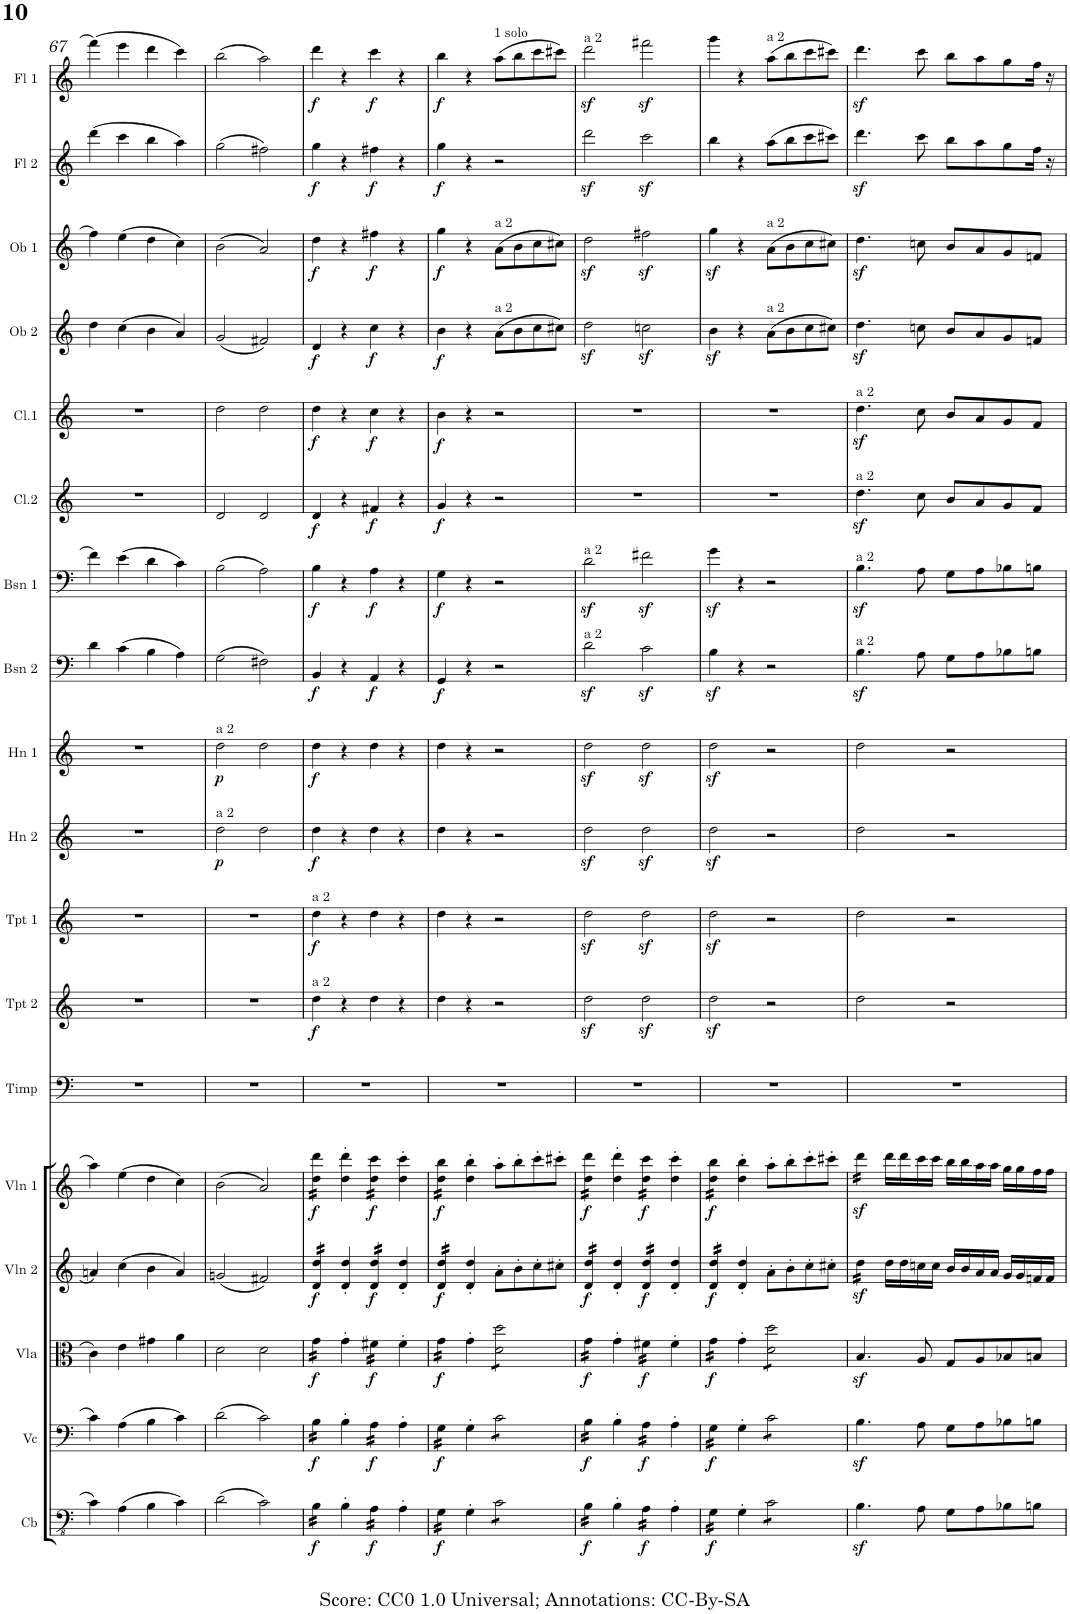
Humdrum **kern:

**kern	**dynam	**kern	**dynam	**kern	**dynam	**kern	**dynam	**kern	**dynam	**kern	**kern	**dynam	**kern	**dynam	**kern	**dynam	**kern	**dynam	**kern	**dynam	**kern	**dynam	**kern	**dynam	**kern	**dynam	**kern	**dynam	**kern	**dynam	**kern	**dynam	**kern	**dynam
*part18	*part18	*part17	*part17	*part16	*part16	*part15	*part15	*part14	*part14	*part13	*part12	*part12	*part11	*part11	*part10	*part10	*part9	*part9	*part8	*part8	*part7	*part7	*part6	*part6	*part5	*part5	*part4	*part4	*part3	*part3	*part2	*part2	*part1	*part1
*staff18	*staff18	*staff17	*staff17	*staff16	*staff16	*staff15	*staff15	*staff14	*staff14	*staff13	*staff12	*staff12	*staff11	*staff11	*staff10	*staff10	*staff9	*staff9	*staff8	*staff8	*staff7	*staff7	*staff6	*staff6	*staff5	*staff5	*staff4	*staff4	*staff3	*staff3	*staff2	*staff2	*staff1	*staff1
*I"Contrabass	*	*I"Violoncello	*	*I"Viola	*	*I"Violin 2	*	*I"Violin 1	*	*I"Timpani	*I"C Trumpet 2	*	*I"C Trumpet 1	*	*I"C Horn 2	*	*I"C Horn 1	*	*I"Bassoon 2	*	*I"Bassoon 1	*	*I"C Clarinet 2	*	*I"C Clarinet 1	*	*I"Oboe 2	*	*I"Oboe 1	*	*I"Flute 2	*	*I"Flute 1	*
*I'Cb	*	*I'Vc	*	*I'Vla	*	*I'Vln 2	*	*I'Vln 1	*	*I'Timp	*I'Tpt 2	*	*I'Tpt 1	*	*I'Hn 2	*	*I'Hn 1	*	*I'Bsn 2	*	*I'Bsn 1	*	*I'Cl.2	*	*I'Cl.1	*	*I'Ob 2	*	*I'Ob 1	*	*I'Fl 2	*	*I'Fl 1	*
!!LO:PB:g=z
*clefFv4	*	*clefF4	*	*clefC3	*	*clefG2	*	*clefG2	*	*clefF4	*clefG2	*	*clefG2	*	*clefG2	*	*clefG2	*	*clefF4	*	*clefF4	*	*clefG2	*	*clefG2	*	*clefG2	*	*clefG2	*	*clefG2	*	*clefG2	*
*	*	*	*	*	*	*	*	*	*	*	*	*	*	*	*Trd7c12	*	*Trd7c12	*	*	*	*	*	*Trd1c2	*	*Trd1c2	*	*	*	*	*	*	*	*	*
*k[]	*	*k[]	*	*k[]	*	*k[]	*	*k[]	*	*k[]	*k[]	*	*k[]	*	*k[]	*	*k[]	*	*k[]	*	*k[]	*	*k[]	*	*k[]	*	*k[]	*	*k[]	*	*k[]	*	*k[]	*
*M2/2	*	*M2/2	*	*M2/2	*	*M2/2	*	*M2/2	*	*M2/2	*M2/2	*	*M2/2	*	*M2/2	*	*M2/2	*	*M2/2	*	*M2/2	*	*M2/2	*	*M2/2	*	*M2/2	*	*M2/2	*	*M2/2	*	*M2/2	*
*met(c|)	*	*met(c|)	*	*met(c|)	*	*met(c|)	*	*met(c|)	*	*met(c|)	*met(c|)	*	*met(c|)	*	*met(c|)	*	*met(c|)	*	*met(c|)	*	*met(c|)	*	*met(c|)	*	*met(c|)	*	*met(c|)	*	*met(c|)	*	*met(c|)	*	*met(c|)	*
=67	=67	=67	=67	=67	=67	=67	=67	=67	=67	=67	=67	=67	=67	=67	=67	=67	=67	=67	=67	=67	=67	=67	=67	=67	=67	=67	=67	=67	=67	=67	=67	=67	=67	=67
4C\	.	4c\	.	4c\	.	4an/	.	4aa\	.	1r	1r	.	1r	.	1r	.	1r	.	4d\	.	4f\]	.	1r	.	1r	.	4dd\	.	4ff\]	.	(4ddd\	.	(4fff\]	.
(4AA\	.	(4A\	.	4e\	.	(4cc\	.	(4ee\	.	.	.	.	.	.	.	.	.	.	(4c\	.	(4e\	.	.	.	.	.	(4cc\	.	(4ee\	.	4ccc\	.	4eee\	.
4BB\	.	4B\	.	4g#X\	.	4b\	.	4dd\	.	.	.	.	.	.	.	.	.	.	4B\	.	4d\	.	.	.	.	.	4b\	.	4dd\	.	4bb\	.	4ddd\	.
4C\)	.	4c\)	.	4a\	.	4a/)	.	4cc\)	.	.	.	.	.	.	.	.	.	.	4A\)	.	4c\)	.	.	.	.	.	4a/)	.	4cc\)	.	4aa\)	.	4ccc\)	.
=68	=68	=68	=68	=68	=68	=68	=68	=68	=68	=68	=68	=68	=68	=68	=68	=68	=68	=68	=68	=68	=68	=68	=68	=68	=68	=68	=68	=68	=68	=68	=68	=68	=68	=68
!	!	!	!	!	!	!	!	!	!	!	!	!	!	!	!	!	!LO:TX:a:t=a 2	!	!	!	!	!	!	!	!	!	!	!	!	!	!	!	!	!
!	!	!	!	!	!	!	!	!	!	!	!	!	!	!	!LO:TX:a:t=a 2	!	!	!	!	!	!	!	!	!	!	!	!	!	!	!	!	!	!	!
!	!	!	!	!	!	!	!	!	!	!	!	!	!	!	!	!LO:DY:b	!	!LO:DY:b	!	!	!	!	!	!	!	!	!	!	!	!	!	!	!	!
(2D\	.	(2d\	.	2d\	.	(2gn/	.	(2b\	.	1r	1r	.	1r	.	2dd\	p	2dd\	p	(2G\	.	(2B\	.	2d/	.	2dd\	.	(2g/	.	(2b\	.	(2gg\	.	(2bb\	.
2C\)	.	2c\)	.	2d\	.	2f#X/)	.	2a/)	.	.	.	.	.	.	2dd\	.	2dd\	.	2F#X\)	.	2A\)	.	2d/	.	2dd\	.	2f#X/)	.	2a/)	.	2ff#X\)	.	2aa\)	.
=69	=69	=69	=69	=69	=69	=69	=69	=69	=69	=69	=69	=69	=69	=69	=69	=69	=69	=69	=69	=69	=69	=69	=69	=69	=69	=69	=69	=69	=69	=69	=69	=69	=69	=69
!	!	!	!	!	!	!	!	!	!	!	!	!	!LO:TX:a:t=a 2	!	!	!	!	!	!	!	!	!	!	!	!	!	!	!	!	!	!	!	!	!
!	!	!	!	!	!	!	!	!	!	!	!LO:TX:a:t=a 2	!	!	!	!	!	!	!	!	!	!	!	!	!	!	!	!	!	!	!	!	!	!	!
!	!LO:DY:b	!	!LO:DY:b	!	!LO:DY:b	!	!LO:DY:b	!	!LO:DY:b	!	!	!LO:DY:b	!	!LO:DY:b	!	!LO:DY:b	!	!LO:DY:b	!	!LO:DY:b	!	!LO:DY:b	!	!LO:DY:b	!	!LO:DY:b	!	!LO:DY:b	!	!LO:DY:b	!	!LO:DY:b	!	!LO:DY:b
*tremolo	*	*	*	*	*	*	*	*	*	*	*	*	*	*	*	*	*	*	*	*	*	*	*	*	*	*	*	*	*	*	*	*	*	*
*	*	*tremolo	*	*	*	*	*	*	*	*	*	*	*	*	*	*	*	*	*	*	*	*	*	*	*	*	*	*	*	*	*	*	*	*
*	*	*	*	*tremolo	*	*	*	*	*	*	*	*	*	*	*	*	*	*	*	*	*	*	*	*	*	*	*	*	*	*	*	*	*	*
*	*	*	*	*	*	*tremolo	*	*	*	*	*	*	*	*	*	*	*	*	*	*	*	*	*	*	*	*	*	*	*	*	*	*	*	*
*	*	*	*	*	*	*	*	*tremolo	*	*	*	*	*	*	*	*	*	*	*	*	*	*	*	*	*	*	*	*	*	*	*	*	*	*
16BB\LL	f	16B\LL	f	16g\LL	f	16d/ 16dd/LL	f	16dd\ 16ddd\LL	f	1r	4dd\	f	4dd\	f	4dd\	f	4dd\	f	4BB/	f	4B\	f	4d/	f	4dd\	f	4d/	f	4dd\	f	4gg\	f	4ddd\	f
16BB\	.	16B\	.	16g\	.	16d/ 16dd/	.	16dd\ 16ddd\	.	.	.	.	.	.	.	.	.	.	.	.	.	.	.	.	.	.	.	.	.	.	.	.	.	.
16BB\	.	16B\	.	16g\	.	16d/ 16dd/	.	16dd\ 16ddd\	.	.	.	.	.	.	.	.	.	.	.	.	.	.	.	.	.	.	.	.	.	.	.	.	.	.
16BB\JJ	.	16B\JJ	.	16g\JJ	.	16d/ 16dd/JJ	.	16dd\ 16ddd\JJ	.	.	.	.	.	.	.	.	.	.	.	.	.	.	.	.	.	.	.	.	.	.	.	.	.	.
*	*	*	*	*	*	*	*	*Xtremolo	*	*	*	*	*	*	*	*	*	*	*	*	*	*	*	*	*	*	*	*	*	*	*	*	*	*
*	*	*	*	*	*	*Xtremolo	*	*	*	*	*	*	*	*	*	*	*	*	*	*	*	*	*	*	*	*	*	*	*	*	*	*	*	*
*	*	*	*	*Xtremolo	*	*	*	*	*	*	*	*	*	*	*	*	*	*	*	*	*	*	*	*	*	*	*	*	*	*	*	*	*	*
*	*	*Xtremolo	*	*	*	*	*	*	*	*	*	*	*	*	*	*	*	*	*	*	*	*	*	*	*	*	*	*	*	*	*	*	*	*
*Xtremolo	*	*	*	*	*	*	*	*	*	*	*	*	*	*	*	*	*	*	*	*	*	*	*	*	*	*	*	*	*	*	*	*	*	*
4BB'\	.	4B'\	.	4g'\	.	4d/' 4dd/'	.	4dd\' 4ddd\'	.	.	4r	.	4r	.	4r	.	4r	.	4r	.	4r	.	4r	.	4r	.	4r	.	4r	.	4r	.	4r	.
!	!LO:DY:b	!	!LO:DY:b	!	!LO:DY:b	!	!LO:DY:b	!	!LO:DY:b	!	!	!	!	!	!	!	!	!	!	!LO:DY:b	!	!LO:DY:b	!	!LO:DY:b	!	!LO:DY:b	!	!LO:DY:b	!	!LO:DY:b	!	!LO:DY:b	!	!LO:DY:b
*tremolo	*	*	*	*	*	*	*	*	*	*	*	*	*	*	*	*	*	*	*	*	*	*	*	*	*	*	*	*	*	*	*	*	*	*
*	*	*tremolo	*	*	*	*	*	*	*	*	*	*	*	*	*	*	*	*	*	*	*	*	*	*	*	*	*	*	*	*	*	*	*	*
*	*	*	*	*tremolo	*	*	*	*	*	*	*	*	*	*	*	*	*	*	*	*	*	*	*	*	*	*	*	*	*	*	*	*	*	*
*	*	*	*	*	*	*tremolo	*	*	*	*	*	*	*	*	*	*	*	*	*	*	*	*	*	*	*	*	*	*	*	*	*	*	*	*
*	*	*	*	*	*	*	*	*tremolo	*	*	*	*	*	*	*	*	*	*	*	*	*	*	*	*	*	*	*	*	*	*	*	*	*	*
16AA\LL	f	16A\LL	f	16f#X\LL	f	16d/ 16dd/LL	f	16dd\ 16ccc\LL	f	.	4dd\	.	4dd\	.	4dd\	.	4dd\	.	4AA/	f	4A\	f	4f#X/	f	4cc\	f	4cc\	f	4ff#X\	f	4ff#X\	f	4ccc\	f
16AA\	.	16A\	.	16f#X\	.	16d/ 16dd/	.	16dd\ 16ccc\	.	.	.	.	.	.	.	.	.	.	.	.	.	.	.	.	.	.	.	.	.	.	.	.	.	.
16AA\	.	16A\	.	16f#X\	.	16d/ 16dd/	.	16dd\ 16ccc\	.	.	.	.	.	.	.	.	.	.	.	.	.	.	.	.	.	.	.	.	.	.	.	.	.	.
16AA\JJ	.	16A\JJ	.	16f#X\JJ	.	16d/ 16dd/JJ	.	16dd\ 16ccc\JJ	.	.	.	.	.	.	.	.	.	.	.	.	.	.	.	.	.	.	.	.	.	.	.	.	.	.
*	*	*	*	*	*	*	*	*Xtremolo	*	*	*	*	*	*	*	*	*	*	*	*	*	*	*	*	*	*	*	*	*	*	*	*	*	*
*	*	*	*	*	*	*Xtremolo	*	*	*	*	*	*	*	*	*	*	*	*	*	*	*	*	*	*	*	*	*	*	*	*	*	*	*	*
*	*	*	*	*Xtremolo	*	*	*	*	*	*	*	*	*	*	*	*	*	*	*	*	*	*	*	*	*	*	*	*	*	*	*	*	*	*
*	*	*Xtremolo	*	*	*	*	*	*	*	*	*	*	*	*	*	*	*	*	*	*	*	*	*	*	*	*	*	*	*	*	*	*	*	*
*Xtremolo	*	*	*	*	*	*	*	*	*	*	*	*	*	*	*	*	*	*	*	*	*	*	*	*	*	*	*	*	*	*	*	*	*	*
4AA'\	.	4A'\	.	4f#'\	.	4d/' 4dd/'	.	4dd\' 4ccc\'	.	.	4r	.	4r	.	4r	.	4r	.	4r	.	4r	.	4r	.	4r	.	4r	.	4r	.	4r	.	4r	.
=70	=70	=70	=70	=70	=70	=70	=70	=70	=70	=70	=70	=70	=70	=70	=70	=70	=70	=70	=70	=70	=70	=70	=70	=70	=70	=70	=70	=70	=70	=70	=70	=70	=70	=70
!	!LO:DY:b	!	!LO:DY:b	!	!LO:DY:b	!	!LO:DY:b	!	!LO:DY:b	!	!	!	!	!	!	!	!	!	!	!LO:DY:b	!	!LO:DY:b	!	!LO:DY:b	!	!LO:DY:b	!	!LO:DY:b	!	!LO:DY:b	!	!LO:DY:b	!	!LO:DY:b
*tremolo	*	*	*	*	*	*	*	*	*	*	*	*	*	*	*	*	*	*	*	*	*	*	*	*	*	*	*	*	*	*	*	*	*	*
*	*	*tremolo	*	*	*	*	*	*	*	*	*	*	*	*	*	*	*	*	*	*	*	*	*	*	*	*	*	*	*	*	*	*	*	*
*	*	*	*	*tremolo	*	*	*	*	*	*	*	*	*	*	*	*	*	*	*	*	*	*	*	*	*	*	*	*	*	*	*	*	*	*
*	*	*	*	*	*	*tremolo	*	*	*	*	*	*	*	*	*	*	*	*	*	*	*	*	*	*	*	*	*	*	*	*	*	*	*	*
*	*	*	*	*	*	*	*	*tremolo	*	*	*	*	*	*	*	*	*	*	*	*	*	*	*	*	*	*	*	*	*	*	*	*	*	*
16GG\LL	f	16G\LL	f	16g\LL	f	16d/ 16dd/LL	f	16dd\ 16bb\LL	f	1r	4dd\	.	4dd\	.	4dd\	.	4dd\	.	4GG/	f	4G\	f	4g/	f	4b\	f	4b\	f	4gg\	f	4gg\	f	4bb\	f
16GG\	.	16G\	.	16g\	.	16d/ 16dd/	.	16dd\ 16bb\	.	.	.	.	.	.	.	.	.	.	.	.	.	.	.	.	.	.	.	.	.	.	.	.	.	.
16GG\	.	16G\	.	16g\	.	16d/ 16dd/	.	16dd\ 16bb\	.	.	.	.	.	.	.	.	.	.	.	.	.	.	.	.	.	.	.	.	.	.	.	.	.	.
16GG\JJ	.	16G\JJ	.	16g\JJ	.	16d/ 16dd/JJ	.	16dd\ 16bb\JJ	.	.	.	.	.	.	.	.	.	.	.	.	.	.	.	.	.	.	.	.	.	.	.	.	.	.
*	*	*	*	*	*	*	*	*Xtremolo	*	*	*	*	*	*	*	*	*	*	*	*	*	*	*	*	*	*	*	*	*	*	*	*	*	*
*	*	*	*	*	*	*Xtremolo	*	*	*	*	*	*	*	*	*	*	*	*	*	*	*	*	*	*	*	*	*	*	*	*	*	*	*	*
*	*	*	*	*Xtremolo	*	*	*	*	*	*	*	*	*	*	*	*	*	*	*	*	*	*	*	*	*	*	*	*	*	*	*	*	*	*
*	*	*Xtremolo	*	*	*	*	*	*	*	*	*	*	*	*	*	*	*	*	*	*	*	*	*	*	*	*	*	*	*	*	*	*	*	*
*Xtremolo	*	*	*	*	*	*	*	*	*	*	*	*	*	*	*	*	*	*	*	*	*	*	*	*	*	*	*	*	*	*	*	*	*	*
4GG'\	.	4G'\	.	4g'\	.	4d/' 4dd/'	.	4dd\' 4bb\'	.	.	4r	.	4r	.	4r	.	4r	.	4r	.	4r	.	4r	.	4r	.	4r	.	4r	.	4r	.	4r	.
!	!	!	!	!	!	!	!	!	!	!	!	!	!	!	!	!	!	!	!	!	!	!	!	!	!	!	!	!	!	!	!	!	!LO:TX:a:t=1 solo	!
!	!	!	!	!	!	!	!	!	!	!	!	!	!	!	!	!	!	!	!	!	!	!	!	!	!	!	!	!	!LO:TX:a:t=a 2	!	!	!	!	!
!	!	!	!	!	!	!	!	!	!	!	!	!	!	!	!	!	!	!	!	!	!	!	!	!	!	!	!LO:TX:a:t=a 2	!	!	!	!	!	!	!
*tremolo	*	*	*	*	*	*	*	*	*	*	*	*	*	*	*	*	*	*	*	*	*	*	*	*	*	*	*	*	*	*	*	*	*	*
*	*	*tremolo	*	*	*	*	*	*	*	*	*	*	*	*	*	*	*	*	*	*	*	*	*	*	*	*	*	*	*	*	*	*	*	*
*	*	*	*	*tremolo	*	*	*	*	*	*	*	*	*	*	*	*	*	*	*	*	*	*	*	*	*	*	*	*	*	*	*	*	*	*
8C\L	.	8c\L	.	8d\ 8dd\L	.	8a'\L	.	8aa'\L	.	.	2r	.	2r	.	2r	.	2r	.	2r	.	2r	.	2r	.	2r	.	(8a\L	.	(8a\L	.	2r	.	(8aa\L	.
8C\	.	8c\	.	8d\ 8dd\	.	8b'\	.	8bb'\	.	.	.	.	.	.	.	.	.	.	.	.	.	.	.	.	.	.	8b\	.	8b\	.	.	.	8bb\	.
8C\	.	8c\	.	8d\ 8dd\	.	8cc'\	.	8ccc'\	.	.	.	.	.	.	.	.	.	.	.	.	.	.	.	.	.	.	8cc\	.	8cc\	.	.	.	8ccc\	.
8C\J	.	8c\J	.	8d\ 8dd\J	.	8cc#X'\J	.	8ccc#X'\J	.	.	.	.	.	.	.	.	.	.	.	.	.	.	.	.	.	.	8cc#X\J)	.	8cc#X\J)	.	.	.	8ccc#X\J)	.
=71	=71	=71	=71	=71	=71	=71	=71	=71	=71	=71	=71	=71	=71	=71	=71	=71	=71	=71	=71	=71	=71	=71	=71	=71	=71	=71	=71	=71	=71	=71	=71	=71	=71	=71
!	!	!	!	!	!	!	!	!	!	!	!	!	!	!	!	!	!	!	!	!	!	!	!	!	!	!	!	!	!	!	!	!	!LO:TX:a:t=a 2	!
!	!	!	!	!	!	!	!	!	!	!	!	!	!	!	!	!	!	!	!	!	!LO:TX:a:t=a 2	!	!	!	!	!	!	!	!	!	!	!	!	!
!	!	!	!	!	!	!	!	!	!	!	!	!	!	!	!	!	!	!	!LO:TX:a:t=a 2	!	!	!	!	!	!	!	!	!	!	!	!	!	!	!
!	!LO:DY:b	!	!LO:DY:b	!	!LO:DY:b	!	!LO:DY:b	!	!LO:DY:b	!	!	!	!	!	!	!	!	!	!	!	!	!	!	!	!	!	!	!	!	!	!	!	!	!
*	*	*	*	*	*	*tremolo	*	*	*	*	*	*	*	*	*	*	*	*	*	*	*	*	*	*	*	*	*	*	*	*	*	*	*	*
*	*	*	*	*	*	*	*	*tremolo	*	*	*	*	*	*	*	*	*	*	*	*	*	*	*	*	*	*	*	*	*	*	*	*	*	*
16BB\LL	f	16B\LL	f	16g\LL	f	16d/ 16dd/LL	f	16dd\ 16ddd\LL	f	1r	2ddz<\	.	2ddz<\	.	2ddz<\	.	2ddz<\	.	2dz<\	.	2dz<\	.	1r	.	1r	.	2ddz<\	.	2ddz<\	.	2dddz<\	.	2dddz<\	.
16BB\	.	16B\	.	16g\	.	16d/ 16dd/	.	16dd\ 16ddd\	.	.	.	.	.	.	.	.	.	.	.	.	.	.	.	.	.	.	.	.	.	.	.	.	.	.
16BB\	.	16B\	.	16g\	.	16d/ 16dd/	.	16dd\ 16ddd\	.	.	.	.	.	.	.	.	.	.	.	.	.	.	.	.	.	.	.	.	.	.	.	.	.	.
16BB\JJ	.	16B\JJ	.	16g\JJ	.	16d/ 16dd/JJ	.	16dd\ 16ddd\JJ	.	.	.	.	.	.	.	.	.	.	.	.	.	.	.	.	.	.	.	.	.	.	.	.	.	.
*	*	*	*	*	*	*	*	*Xtremolo	*	*	*	*	*	*	*	*	*	*	*	*	*	*	*	*	*	*	*	*	*	*	*	*	*	*
*	*	*	*	*	*	*Xtremolo	*	*	*	*	*	*	*	*	*	*	*	*	*	*	*	*	*	*	*	*	*	*	*	*	*	*	*	*
*	*	*	*	*Xtremolo	*	*	*	*	*	*	*	*	*	*	*	*	*	*	*	*	*	*	*	*	*	*	*	*	*	*	*	*	*	*
*	*	*Xtremolo	*	*	*	*	*	*	*	*	*	*	*	*	*	*	*	*	*	*	*	*	*	*	*	*	*	*	*	*	*	*	*	*
*Xtremolo	*	*	*	*	*	*	*	*	*	*	*	*	*	*	*	*	*	*	*	*	*	*	*	*	*	*	*	*	*	*	*	*	*	*
4BB'\	.	4B'\	.	4g'\	.	4d/' 4dd/'	.	4dd\' 4ddd\'	.	.	.	.	.	.	.	.	.	.	.	.	.	.	.	.	.	.	.	.	.	.	.	.	.	.
!	!LO:DY:b	!	!LO:DY:b	!	!LO:DY:b	!	!LO:DY:b	!	!LO:DY:b	!	!	!	!	!	!	!	!	!	!	!	!	!	!	!	!	!	!	!	!	!	!	!	!	!
*tremolo	*	*	*	*	*	*	*	*	*	*	*	*	*	*	*	*	*	*	*	*	*	*	*	*	*	*	*	*	*	*	*	*	*	*
*	*	*tremolo	*	*	*	*	*	*	*	*	*	*	*	*	*	*	*	*	*	*	*	*	*	*	*	*	*	*	*	*	*	*	*	*
*	*	*	*	*tremolo	*	*	*	*	*	*	*	*	*	*	*	*	*	*	*	*	*	*	*	*	*	*	*	*	*	*	*	*	*	*
*	*	*	*	*	*	*tremolo	*	*	*	*	*	*	*	*	*	*	*	*	*	*	*	*	*	*	*	*	*	*	*	*	*	*	*	*
*	*	*	*	*	*	*	*	*tremolo	*	*	*	*	*	*	*	*	*	*	*	*	*	*	*	*	*	*	*	*	*	*	*	*	*	*
16AA\LL	f	16A\LL	f	16f#X\LL	f	16d/ 16dd/LL	f	16dd\ 16ccc\LL	f	.	2ddz<\	.	2ddz<\	.	2ddz<\	.	2ddz<\	.	2cz<\	.	2f#Xz<\	.	.	.	.	.	2ccnz<\	.	2ff#Xz<\	.	2cccz<\	.	2fff#Xz<\	.
16AA\	.	16A\	.	16f#X\	.	16d/ 16dd/	.	16dd\ 16ccc\	.	.	.	.	.	.	.	.	.	.	.	.	.	.	.	.	.	.	.	.	.	.	.	.	.	.
16AA\	.	16A\	.	16f#X\	.	16d/ 16dd/	.	16dd\ 16ccc\	.	.	.	.	.	.	.	.	.	.	.	.	.	.	.	.	.	.	.	.	.	.	.	.	.	.
16AA\JJ	.	16A\JJ	.	16f#X\JJ	.	16d/ 16dd/JJ	.	16dd\ 16ccc\JJ	.	.	.	.	.	.	.	.	.	.	.	.	.	.	.	.	.	.	.	.	.	.	.	.	.	.
*	*	*	*	*	*	*	*	*Xtremolo	*	*	*	*	*	*	*	*	*	*	*	*	*	*	*	*	*	*	*	*	*	*	*	*	*	*
*	*	*	*	*	*	*Xtremolo	*	*	*	*	*	*	*	*	*	*	*	*	*	*	*	*	*	*	*	*	*	*	*	*	*	*	*	*
*	*	*	*	*Xtremolo	*	*	*	*	*	*	*	*	*	*	*	*	*	*	*	*	*	*	*	*	*	*	*	*	*	*	*	*	*	*
*	*	*Xtremolo	*	*	*	*	*	*	*	*	*	*	*	*	*	*	*	*	*	*	*	*	*	*	*	*	*	*	*	*	*	*	*	*
*Xtremolo	*	*	*	*	*	*	*	*	*	*	*	*	*	*	*	*	*	*	*	*	*	*	*	*	*	*	*	*	*	*	*	*	*	*
4AA'\	.	4A'\	.	4f#'\	.	4d/' 4dd/'	.	4dd\' 4ccc\'	.	.	.	.	.	.	.	.	.	.	.	.	.	.	.	.	.	.	.	.	.	.	.	.	.	.
=72	=72	=72	=72	=72	=72	=72	=72	=72	=72	=72	=72	=72	=72	=72	=72	=72	=72	=72	=72	=72	=72	=72	=72	=72	=72	=72	=72	=72	=72	=72	=72	=72	=72	=72
!	!LO:DY:b	!	!LO:DY:b	!	!LO:DY:b	!	!LO:DY:b	!	!LO:DY:b	!	!	!	!	!	!	!	!	!	!	!	!	!	!	!	!	!	!	!	!	!	!	!	!	!
*tremolo	*	*	*	*	*	*	*	*	*	*	*	*	*	*	*	*	*	*	*	*	*	*	*	*	*	*	*	*	*	*	*	*	*	*
*	*	*tremolo	*	*	*	*	*	*	*	*	*	*	*	*	*	*	*	*	*	*	*	*	*	*	*	*	*	*	*	*	*	*	*	*
*	*	*	*	*tremolo	*	*	*	*	*	*	*	*	*	*	*	*	*	*	*	*	*	*	*	*	*	*	*	*	*	*	*	*	*	*
*	*	*	*	*	*	*tremolo	*	*	*	*	*	*	*	*	*	*	*	*	*	*	*	*	*	*	*	*	*	*	*	*	*	*	*	*
*	*	*	*	*	*	*	*	*tremolo	*	*	*	*	*	*	*	*	*	*	*	*	*	*	*	*	*	*	*	*	*	*	*	*	*	*
16GG\LL	f	16G\LL	f	16g\LL	f	16d/ 16dd/LL	f	16dd\ 16bb\LL	f	1r	2ddz<\	.	2ddz<\	.	2ddz<\	.	2ddz<\	.	4Bz<\	.	4gz<\	.	1r	.	1r	.	4bz<\	.	4ggz<\	.	4bb\	.	4ggg\	.
16GG\	.	16G\	.	16g\	.	16d/ 16dd/	.	16dd\ 16bb\	.	.	.	.	.	.	.	.	.	.	.	.	.	.	.	.	.	.	.	.	.	.	.	.	.	.
16GG\	.	16G\	.	16g\	.	16d/ 16dd/	.	16dd\ 16bb\	.	.	.	.	.	.	.	.	.	.	.	.	.	.	.	.	.	.	.	.	.	.	.	.	.	.
16GG\JJ	.	16G\JJ	.	16g\JJ	.	16d/ 16dd/JJ	.	16dd\ 16bb\JJ	.	.	.	.	.	.	.	.	.	.	.	.	.	.	.	.	.	.	.	.	.	.	.	.	.	.
*	*	*	*	*	*	*	*	*Xtremolo	*	*	*	*	*	*	*	*	*	*	*	*	*	*	*	*	*	*	*	*	*	*	*	*	*	*
*	*	*	*	*	*	*Xtremolo	*	*	*	*	*	*	*	*	*	*	*	*	*	*	*	*	*	*	*	*	*	*	*	*	*	*	*	*
*	*	*	*	*Xtremolo	*	*	*	*	*	*	*	*	*	*	*	*	*	*	*	*	*	*	*	*	*	*	*	*	*	*	*	*	*	*
*	*	*Xtremolo	*	*	*	*	*	*	*	*	*	*	*	*	*	*	*	*	*	*	*	*	*	*	*	*	*	*	*	*	*	*	*	*
*Xtremolo	*	*	*	*	*	*	*	*	*	*	*	*	*	*	*	*	*	*	*	*	*	*	*	*	*	*	*	*	*	*	*	*	*	*
4GG'\	.	4G'\	.	4g'\	.	4d/' 4dd/'	.	4dd\' 4bb\'	.	.	.	.	.	.	.	.	.	.	4r	.	4r	.	.	.	.	.	4r	.	4r	.	4r	.	4r	.
!	!	!	!	!	!	!	!	!	!	!	!	!	!	!	!	!	!	!	!	!	!	!	!	!	!	!	!	!	!	!	!	!	!LO:TX:a:t=a 2	!
!	!	!	!	!	!	!	!	!	!	!	!	!	!	!	!	!	!	!	!	!	!	!	!	!	!	!	!	!	!LO:TX:a:t=a 2	!	!	!	!	!
!	!	!	!	!	!	!	!	!	!	!	!	!	!	!	!	!	!	!	!	!	!	!	!	!	!	!	!LO:TX:a:t=a 2	!	!	!	!	!	!	!
*tremolo	*	*	*	*	*	*	*	*	*	*	*	*	*	*	*	*	*	*	*	*	*	*	*	*	*	*	*	*	*	*	*	*	*	*
*	*	*tremolo	*	*	*	*	*	*	*	*	*	*	*	*	*	*	*	*	*	*	*	*	*	*	*	*	*	*	*	*	*	*	*	*
*	*	*	*	*tremolo	*	*	*	*	*	*	*	*	*	*	*	*	*	*	*	*	*	*	*	*	*	*	*	*	*	*	*	*	*	*
8C\L	.	8c\L	.	8d\ 8dd\L	.	8a'\L	.	8aa'\L	.	.	2r	.	2r	.	2r	.	2r	.	2r	.	2r	.	.	.	.	.	(8a\L	.	(8a\L	.	(8aa\L	.	(8aa\L	.
8C\	.	8c\	.	8d\ 8dd\	.	8b'\	.	8bb'\	.	.	.	.	.	.	.	.	.	.	.	.	.	.	.	.	.	.	8b\	.	8b\	.	8bb\	.	8bb\	.
8C\	.	8c\	.	8d\ 8dd\	.	8cc'\	.	8ccc'\	.	.	.	.	.	.	.	.	.	.	.	.	.	.	.	.	.	.	8cc\	.	8cc\	.	8ccc\	.	8ccc\	.
8C\J	.	8c\J	.	8d\ 8dd\J	.	8cc#X'\J	.	8ccc#X'\J	.	.	.	.	.	.	.	.	.	.	.	.	.	.	.	.	.	.	8cc#X\J)	.	8cc#X\J)	.	8ccc#X\J)	.	8ccc#X\J)	.
*	*	*	*	*Xtremolo	*	*	*	*	*	*	*	*	*	*	*	*	*	*	*	*	*	*	*	*	*	*	*	*	*	*	*	*	*	*
*	*	*Xtremolo	*	*	*	*	*	*	*	*	*	*	*	*	*	*	*	*	*	*	*	*	*	*	*	*	*	*	*	*	*	*	*	*
*Xtremolo	*	*	*	*	*	*	*	*	*	*	*	*	*	*	*	*	*	*	*	*	*	*	*	*	*	*	*	*	*	*	*	*	*	*
=73	=73	=73	=73	=73	=73	=73	=73	=73	=73	=73	=73	=73	=73	=73	=73	=73	=73	=73	=73	=73	=73	=73	=73	=73	=73	=73	=73	=73	=73	=73	=73	=73	=73	=73
!	!	!	!	!	!	!	!	!	!	!	!	!	!	!	!	!	!	!	!	!	!	!	!	!	!LO:TX:a:t=a 2	!	!	!	!	!	!	!	!	!
!	!	!	!	!	!	!	!	!	!	!	!	!	!	!	!	!	!	!	!	!	!	!	!LO:TX:a:t=a 2	!	!	!	!	!	!	!	!	!	!	!
!	!	!	!	!	!	!	!	!	!	!	!	!	!	!	!	!	!	!	!	!	!LO:TX:a:t=a 2	!	!	!	!	!	!	!	!	!	!	!	!	!
!	!	!	!	!	!	!	!	!	!	!	!	!	!	!	!	!	!	!	!LO:TX:a:t=a 2	!	!	!	!	!	!	!	!	!	!	!	!	!	!	!
*	*	*	*	*	*	*tremolo	*	*	*	*	*	*	*	*	*	*	*	*	*	*	*	*	*	*	*	*	*	*	*	*	*	*	*	*
*	*	*	*	*	*	*	*	*tremolo	*	*	*	*	*	*	*	*	*	*	*	*	*	*	*	*	*	*	*	*	*	*	*	*	*	*
4.BBz<\	.	4.Bz<\	.	4.Bz</	.	16ddz<\LL	.	16dddz<\LL	.	1r	2dd\	.	2dd\	.	2dd\	.	2dd\	.	4.Bz<\	.	4.Bz<\	.	4.ddz<\	.	4.ddz<\	.	4.ddz<\	.	4.ddz<\	.	4.dddz<\	.	4.dddz<\	.
.	.	.	.	.	.	16ddz<\	.	16dddz<\	.	.	.	.	.	.	.	.	.	.	.	.	.	.	.	.	.	.	.	.	.	.	.	.	.	.
.	.	.	.	.	.	16ddz<\	.	16dddz<\	.	.	.	.	.	.	.	.	.	.	.	.	.	.	.	.	.	.	.	.	.	.	.	.	.	.
.	.	.	.	.	.	16ddz<\JJ	.	16dddz<\JJ	.	.	.	.	.	.	.	.	.	.	.	.	.	.	.	.	.	.	.	.	.	.	.	.	.	.
*	*	*	*	*	*	*	*	*Xtremolo	*	*	*	*	*	*	*	*	*	*	*	*	*	*	*	*	*	*	*	*	*	*	*	*	*	*
*	*	*	*	*	*	*Xtremolo	*	*	*	*	*	*	*	*	*	*	*	*	*	*	*	*	*	*	*	*	*	*	*	*	*	*	*	*
.	.	.	.	.	.	16dd\LL	.	16ddd\LL	.	.	.	.	.	.	.	.	.	.	.	.	.	.	.	.	.	.	.	.	.	.	.	.	.	.
.	.	.	.	.	.	16dd\	.	16ddd\	.	.	.	.	.	.	.	.	.	.	.	.	.	.	.	.	.	.	.	.	.	.	.	.	.	.
8AA\	.	8A\	.	8A/	.	16ccn\	.	16ccc\	.	.	.	.	.	.	.	.	.	.	8A\	.	8A\	.	8cc\	.	8cc\	.	8ccn\	.	8ccn\	.	8ccc\	.	8ccc\	.
.	.	.	.	.	.	16cc\JJ	.	16ccc\JJ	.	.	.	.	.	.	.	.	.	.	.	.	.	.	.	.	.	.	.	.	.	.	.	.	.	.
8GG\L	.	8G\L	.	8G/L	.	16b/LL	.	16bb\LL	.	.	2r	.	2r	.	2r	.	2r	.	8G\L	.	8G\L	.	8b/L	.	8b/L	.	8b/L	.	8b/L	.	8bb\L	.	8bb\L	.
.	.	.	.	.	.	16b/	.	16bb\	.	.	.	.	.	.	.	.	.	.	.	.	.	.	.	.	.	.	.	.	.	.	.	.	.	.
8AA\	.	8A\	.	8A/	.	16a/	.	16aa\	.	.	.	.	.	.	.	.	.	.	8A\	.	8A\	.	8a/	.	8a/	.	8a/	.	8a/	.	8aa\	.	8aa\	.
.	.	.	.	.	.	16a/JJ	.	16aa\JJ	.	.	.	.	.	.	.	.	.	.	.	.	.	.	.	.	.	.	.	.	.	.	.	.	.	.
8BB-X\	.	8B-X\	.	8B-X/	.	16g/LL	.	16gg\LL	.	.	.	.	.	.	.	.	.	.	8B-X\	.	8B-X\	.	8g/	.	8g/	.	8g/	.	8g/	.	8gg\	.	8gg\	.
.	.	.	.	.	.	16g/	.	16gg\	.	.	.	.	.	.	.	.	.	.	.	.	.	.	.	.	.	.	.	.	.	.	.	.	.	.
8BBn\J	.	8Bn\J	.	8Bn/J	.	16fn/	.	16ff\	.	.	.	.	.	.	.	.	.	.	8Bn\J	.	8Bn\J	.	8f/J	.	8f/J	.	8fn/J	.	8fn/J	.	16ff\Jk	.	16ff\Jk	.
.	.	.	.	.	.	16f/JJ	.	16ff\JJ	.	.	.	.	.	.	.	.	.	.	.	.	.	.	.	.	.	.	.	.	.	.	16r	.	16r	.
=	=	=	=	=	=	=	=	=	=	=	=	=	=	=	=	=	=	=	=	=	=	=	=	=	=	=	=	=	=	=	=	=	=	=
*-	*-	*-	*-	*-	*-	*-	*-	*-	*-	*-	*-	*-	*-	*-	*-	*-	*-	*-	*-	*-	*-	*-	*-	*-	*-	*-	*-	*-	*-	*-	*-	*-	*-	*-
